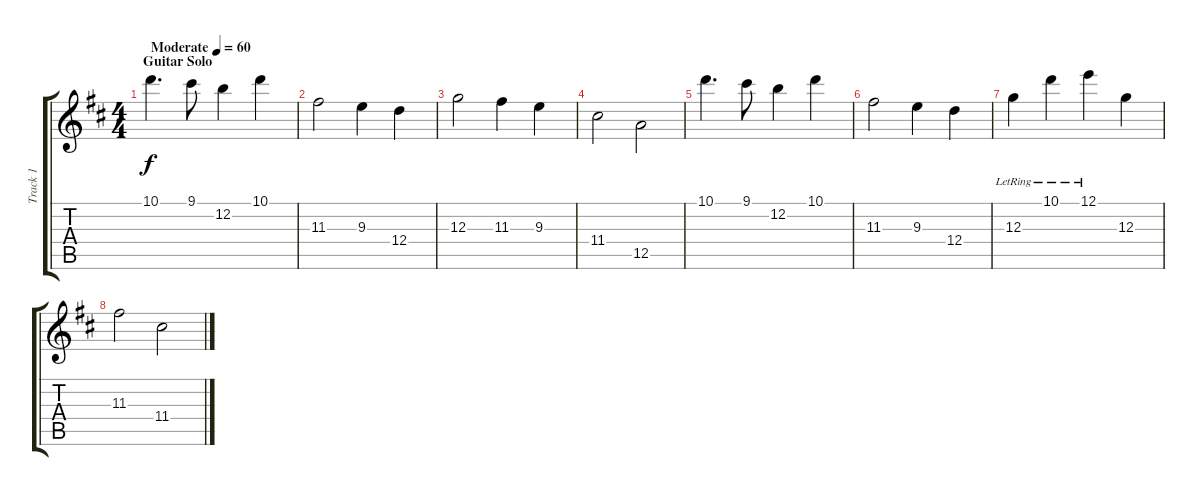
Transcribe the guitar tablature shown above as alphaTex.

\track ("Track 1" "Track 1") {instrument distortionguitar}
\staff {score tabs}
\tuning (E4 B3 G3 D3 A2 E2) {hide}
\ts (4 4)
\section ("" "Guitar Solo")
\tempo (60 "Moderate")
\clef g2
\ks d
10.1.4{d dy f instrument distortionguitar} 9.1.8 12.2.4{beam merge} 10.1.4 |
11.3.2 9.3.4 12.4.4 |
12.3.2 11.3.4 9.3.4 |
11.4.2{beam merge} 12.5.2 |
10.1.4{d} 9.1.8 12.2.4 10.1.4 |
11.3.2 9.3.4{beam merge} 12.4.4 |
12.3{lr}.4 10.1{lr}.4{beam merge} 12.1{lr}.4 12.3.4 |
11.3.2 11.4.2
